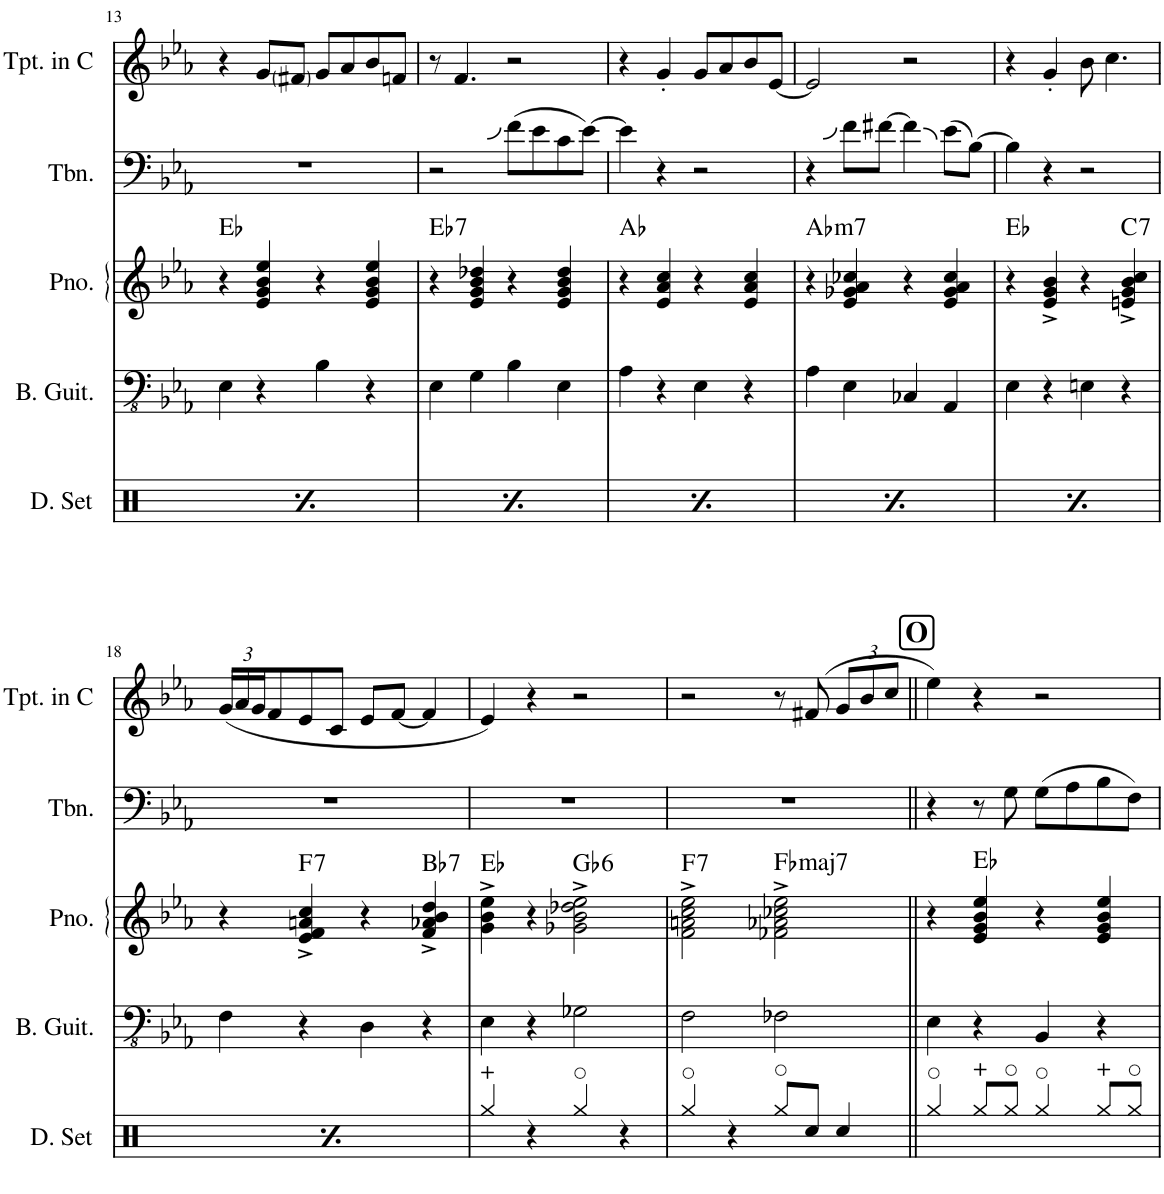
**kern	**kern	**kern	**harte	**kern	**kern	**kern	**kern
*part7	*part6	*part5	*part5	*part4	*part3	*part2	*part1
*staff7	*staff6	*staff5	*	*staff4	*staff3	*staff2	*staff1
*I"Bass Guitar	*I"Baritone Saxophone	*I"Piano	*	*I"Trombone	*I"Soprano Saxophone	*I"Trumpet in Bb	*I"Trumpet in C
*I'B. Guit.	*I'Bar. Sax.	*I'Pno.	*	*I'Tbn.	*I'S. Sax.	*I'Tpt. in Bb	*I'Tpt. in C
!!LO:PB:g=z
*clefFv4	*clefF4	*clefG2	*	*clefF4	*clefG2	*clefG2	*clefG2
*	*Trd12c21	*	*	*	*Trd1c2	*Trd1c2	*Trd1c2
*k[b-e-a-]	*k[b-e-a-]	*k[b-e-a-]	*	*k[b-e-a-]	*k[b-e-a-]	*k[b-e-a-]	*k[b-e-a-]
*M2/2	*M2/2	*M2/2	*	*M2/2	*M2/2	*M2/2	*M2/2
*met(c|)	*met(c|)	*met(c|)	*	*met(c|)	*met(c|)	*met(c|)	*met(c|)
=13	=13	=13	=13	=13	=13	=13	=13
4EE-\	4E-	4r	Eb:maj	1r	4r	4r	4r
4r	4r	4e-/ 4g/ 4b-/ 4ee-/	.	.	8g/L	8g/L	8g/L
.	.	.	.	.	8f#X/J	8f#X/J	8f#X/J
4BB-\	4B-	4r	.	.	8g/L	8g/L	8g/L
.	.	.	.	.	8a-/	8a-/	8a-/
4r	4r	4e-/ 4g/ 4b-/ 4ee-/	.	.	8b-/	8b-/	8b-/
.	.	.	.	.	8fn/J	8fn/J	8fn/J
=14	=14	=14	=14	=14	=14	=14	=14
!	!	!	!LO:H:kt=7	!	!	!	!
4EE-\	4E-	4r	Eb:7	2r	8r	8r	8r
.	.	.	.	.	4.f	4.f	4.f/
4GG\	4G	4e-/ 4g/ 4b-/ 4dd-X/	.	.	.	.	.
4BB-\	4B-	4r	.	(8f\L	2r	2r	2r
.	.	.	.	8e-\	.	.	.
4EE-\	4E-	4e-/ 4g/ 4b-/ 4dd-/	.	8c\	.	.	.
.	.	.	.	[8e-\J)	.	.	.
=15	=15	=15	=15	=15	=15	=15	=15
4AA-\	4A-	4r	Ab:maj	4e-\]	4r	4r	4r
4r	4r	4e-/ 4a-/ 4cc/	.	4r	4g'	4g'	4g'/
4EE-\	4E-	4r	.	2r	8g/L	8g/L	8g/L
.	.	.	.	.	8a-/	8a-/	8a-/
4r	4r	4e-/ 4a-/ 4cc/	.	.	8b-/	8b-/	8b-/
.	.	.	.	.	[8e-/J	[8e-/J	[8e-/J
=16	=16	=16	=16	=16	=16	=16	=16
!	!	!	!LO:H:kt=m7	!	!	!	!
4AA-\	4A-	4r	Ab:min7	4r	2e-]	2e-]	2e-/]
4EE-\	4E-	4e-/ 4g-X/ 4a-/ 4cc-X/	.	8f\L	.	.	.
.	.	.	.	[8f#X\J	.	.	.
4CC-X/	4C-X	4r	.	4f#\]	2r	2r	2r
4AAA-/	4AA-	4e-/ 4g-/ 4a-/ 4cc-/	.	(8e-\L	.	.	.
.	.	.	.	[8B-\J)	.	.	.
=17	=17	=17	=17	=17	=17	=17	=17
4EE-\	4E-	4r	Eb:maj	4B-\]	4r	4r	4r
4r	4r	4e-/^ 4g/^ 4b-/^	.	4r	4g'	4g'	4g'/
4EEn\	4En	4r	.	2r	8b-	8b-	8b-\
.	.	.	.	.	4.cc	4.cc	4.cc\
!	!	!	!LO:H:kt=7	!	!	!	!
4r	4r	4en/^ 4g/^ 4b-/^ 4cc/^	C:7	.	.	.	.
!!LO:LB:g=z
=18	=18	=18	=18	=18	=18	=18	=18
*	*	*	*	*	*Xbrackettup	*Xbrackettup	*Xbrackettup
4FF\	4F	4r	.	1r	(24g/LL	(24g/LL	(24g/LL
.	.	.	.	.	24a-/	24a-/	24a-/
.	.	.	.	.	24g/J	24g/J	24g/J
.	.	.	.	.	8f/	8f/	8f/
!	!	!	!LO:H:kt=7	!	!	!	!
4r	4r	4e-/^ 4f/^ 4an/^ 4cc/^	F:7	.	8e-/	8e-/	8e-/
.	.	.	.	.	8c/J	8c/J	8c/J
4DD\	4D	4r	.	.	8e-/L	8e-/L	8e-/L
.	.	.	.	.	[8f/J	[8f/J	[8f/J
!	!	!	!LO:H:kt=7	!	!	!	!
4r	4r	4f/^ 4a-X/^ 4b-/^ 4dd/^	Bb:7	.	4f]	4f]	4f/]
=19	=19	=19	=19	=19	=19	=19	=19
4EE-\	4E-	4g\^ 4b-\^ 4ee-\^	Eb:maj	1r	4e-)	4e-)	4e-/)
4r	4r	4r	.	.	4r	4r	4r
!	!	!	!LO:H:kt=6	!	!	!	!
2GG-X\	2G-X	2g-X\^ 2b-\^ 2dd-X\^ 2ee-\^	Gb:maj6	.	2r	2r	2r
=20	=20	=20	=20	=20	=20	=20	=20
!	!	!	!LO:H:kt=7	!	!	!	!
2FF\	2F	2f\^ 2an\^ 2cc\^ 2ee-\^	F:7	1r	2r	2r	2r
!	!	!	!LO:H:kt=maj7	!	!	!	!
2FF-X\	2F-X	2f-X\^ 2a-X\^ 2cc-X\^ 2ee-\^	Fb:maj7	.	8r	8r	8r
.	.	.	.	.	(8f#X/L	(8f#X/L	(8f#X/
.	.	.	.	.	12g/	12g/	12g/L
.	.	.	.	.	12b-/	12b-/	12b-/
.	.	.	.	.	12cc/J	12cc/J	12cc/J
!!LO:REH:place=s1:a:B:cj:fs=14:t=O
=21||	=21||	=21||	=21||	=21||	=21||	=21||	=21||
4EE-\	4E-	4r	.	4r	4ee-)	4ee-)	4ee-\)
4r	4r	4e-/ 4g/ 4b-/ 4ee-/	Eb:maj	8r	4r	4r	4r
.	.	.	.	8G\	.	.	.
4BBB-/	4BB-	4r	.	(8G\L	2r	2r	2r
.	.	.	.	8A-\	.	.	.
4r	4r	4e-/ 4g/ 4b-/ 4ee-/	.	8B-\	.	.	.
.	.	.	.	8F\J)	.	.	.
=	=	=	=	=	=	=	=
*-	*-	*-	*-	*-	*-	*-	*-
